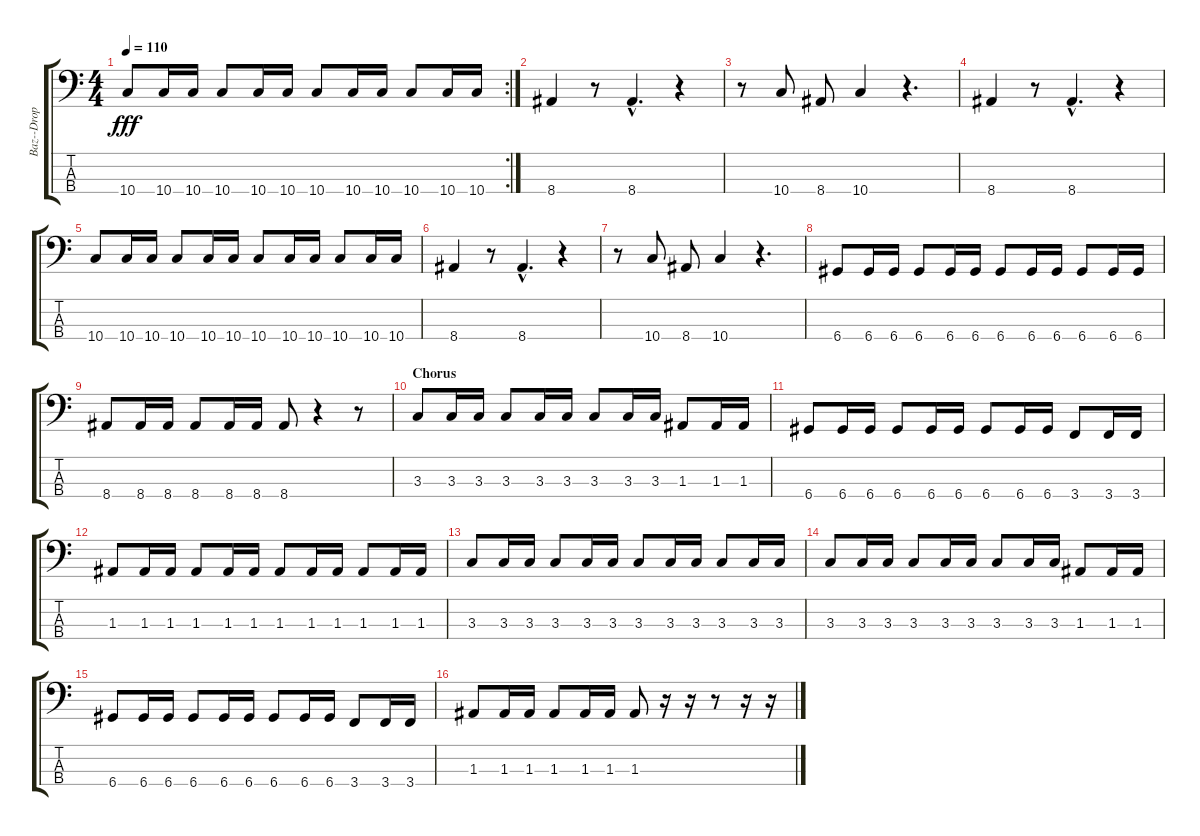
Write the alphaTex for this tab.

\track ("Baz--Drop D" "Baz--Drop ") {instrument synthbass2}
\staff {score tabs}
\tuning (G2 D2 A1 D1) {hide}
\rc 2
\ts (4 4)
\tempo 110
\clef f4
\ks c
10.4.8{dy fff} 10.4.16 10.4.16 10.4.8 10.4.16 10.4.16 10.4.8 10.4.16 10.4.16 10.4.8 10.4.16 10.4.16 |
8.4.4 r.8 8.4{hac}.4{d} r.4 |
r.8 10.4.8 8.4.8 10.4.4 r.4{d} |
8.4.4 r.8 8.4{hac}.4{d} r.4 |
10.4.8 10.4.16 10.4.16 10.4.8 10.4.16 10.4.16 10.4.8 10.4.16 10.4.16 10.4.8 10.4.16 10.4.16 |
8.4.4 r.8 8.4{hac}.4{d} r.4 |
r.8 10.4.8 8.4.8 10.4.4 r.4{d} |
6.4.8 6.4.16 6.4.16 6.4.8 6.4.16 6.4.16 6.4.8 6.4.16 6.4.16 6.4.8 6.4.16 6.4.16 |
8.4.8 8.4.16 8.4.16 8.4.8 8.4.16 8.4.16 8.4.8 r.4 r.8 |
\section ("" "Chorus")
3.3.8 3.3.16 3.3.16 3.3.8 3.3.16 3.3.16 3.3.8 3.3.16 3.3.16 1.3.8 1.3.16 1.3.16 |
6.4.8 6.4.16 6.4.16 6.4.8 6.4.16 6.4.16 6.4.8 6.4.16 6.4.16 3.4.8 3.4.16 3.4.16 |
1.3.8 1.3.16 1.3.16 1.3.8 1.3.16 1.3.16 1.3.8 1.3.16 1.3.16 1.3.8 1.3.16 1.3.16 |
3.3.8 3.3.16 3.3.16 3.3.8 3.3.16 3.3.16 3.3.8 3.3.16 3.3.16 3.3.8 3.3.16 3.3.16 |
3.3.8 3.3.16 3.3.16 3.3.8 3.3.16 3.3.16 3.3.8 3.3.16 3.3.16 1.3.8 1.3.16 1.3.16 |
6.4.8 6.4.16 6.4.16 6.4.8 6.4.16 6.4.16 6.4.8 6.4.16 6.4.16 3.4.8 3.4.16 3.4.16 |
1.3.8 1.3.16 1.3.16 1.3.8 1.3.16 1.3.16 1.3.8 r.16 r.16 r.8 r.16 r.16
